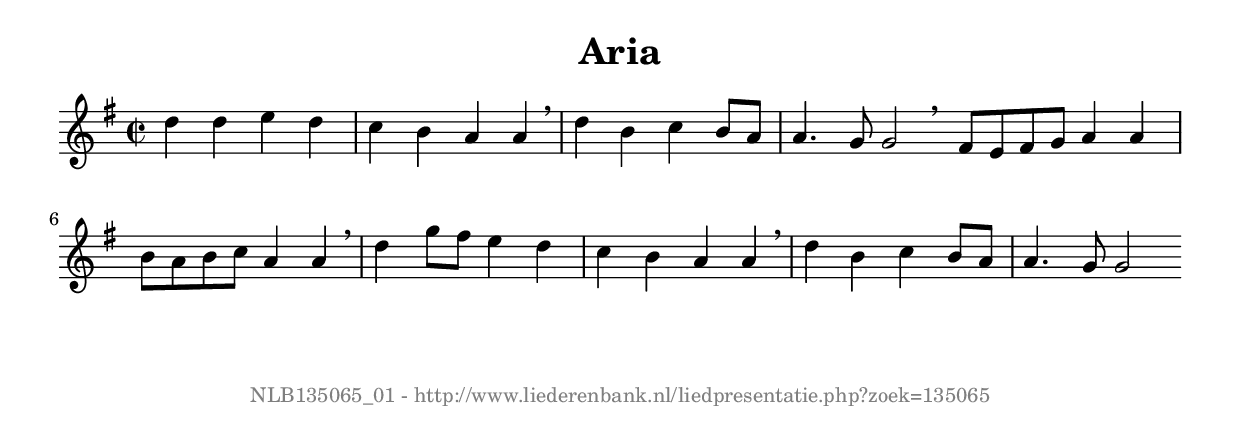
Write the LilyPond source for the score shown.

%
% produced by wce2krn 1.64 (7 June 2014)
%
\version"2.16"
#(append! paper-alist '(("long" . (cons (* 210 mm) (* 2000 mm)))))
#(set-default-paper-size "long")
sb = {\breathe}
mBreak = {\breathe }
bBreak = {\breathe }
x = {\once\override NoteHead #'style = #'cross }
gl=\glissando
itime={\override Staff.TimeSignature #'stencil = ##f }
ficta = {\once\set suggestAccidentals = ##t}
fine = {\once\override Score.RehearsalMark #'self-alignment-X = #1 \mark \markup {\italic{Fine}}}
dc = {\once\override Score.RehearsalMark #'self-alignment-X = #1 \mark \markup {\italic{D.C.}}}
dcf = {\once\override Score.RehearsalMark #'self-alignment-X = #1 \mark \markup {\italic{D.C. al Fine}}}
dcc = {\once\override Score.RehearsalMark #'self-alignment-X = #1 \mark \markup {\italic{D.C. al Coda}}}
ds = {\once\override Score.RehearsalMark #'self-alignment-X = #1 \mark \markup {\italic{D.S.}}}
dsf = {\once\override Score.RehearsalMark #'self-alignment-X = #1 \mark \markup {\italic{D.S. al Fine}}}
dsc = {\once\override Score.RehearsalMark #'self-alignment-X = #1 \mark \markup {\italic{D.S. al Coda}}}
pv = {\set Score.repeatCommands = #'((volta "1"))}
sv = {\set Score.repeatCommands = #'((volta "2"))}
tv = {\set Score.repeatCommands = #'((volta "3"))}
qv = {\set Score.repeatCommands = #'((volta "4"))}
xv = {\set Score.repeatCommands = #'((volta #f))}
\header{ tagline = ""
title = "Aria"
}
\score {{
\key g \major
\relative g'
{
\set melismaBusyProperties = #'()
\time 2/2
\tempo 4=120
\override Score.MetronomeMark #'transparent = ##t
\override Score.RehearsalMark #'break-visibility = #(vector #t #t #f)
d'4 d e d c b a a \sb d b c b8 a a4. g8 g2 \bar ":|:" \bBreak
fis8 e fis g a4 a b8 a b c a4 a \mBreak \bar "|"
d4 g8 fis e4 d c b a a \sb d b c b8 a a4. g8 g2 \bar ":|"
 }}
 \midi { }
 \layout {
            indent = 0.0\cm
}
}
\markup { \vspace #0 } \markup { \with-color #grey \fill-line { \center-column { \smaller "NLB135065_01 - http://www.liederenbank.nl/liedpresentatie.php?zoek=135065" } } }
